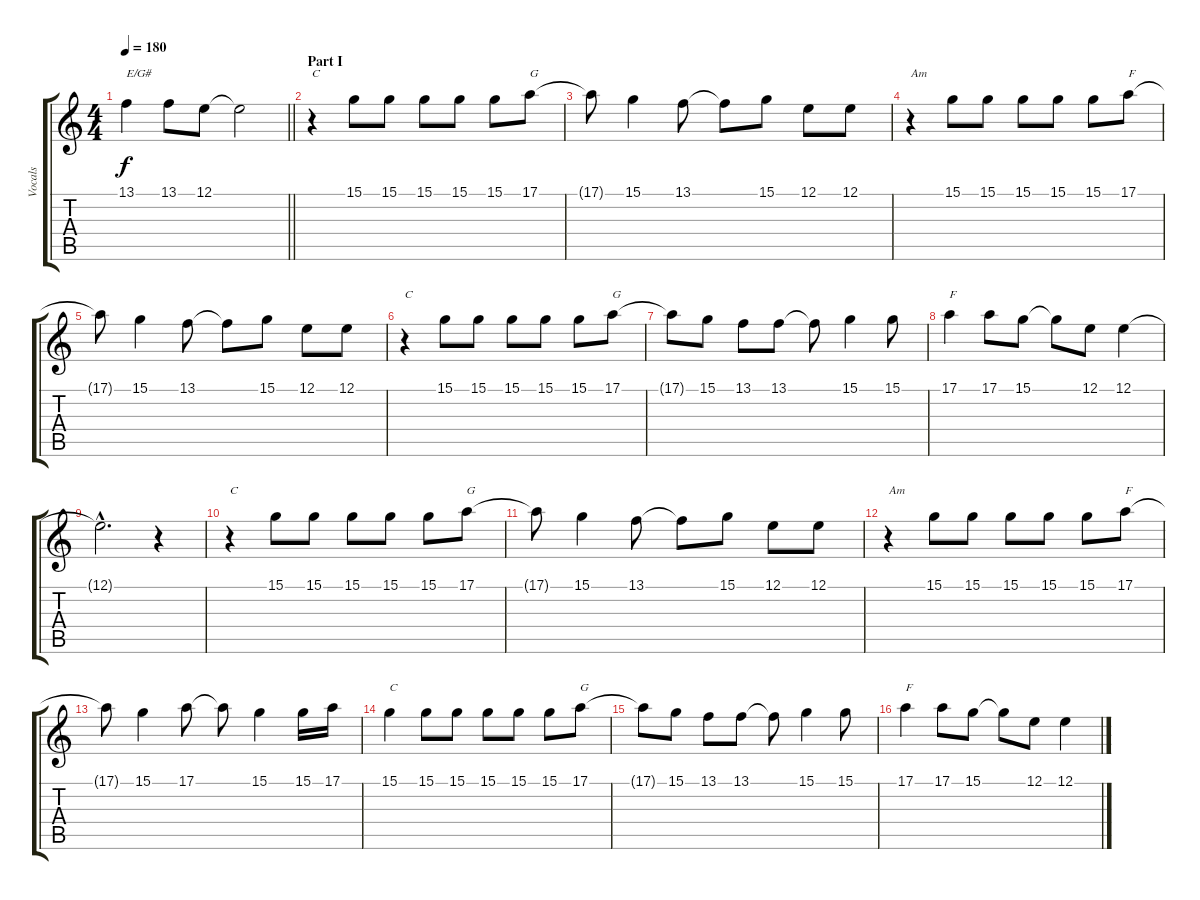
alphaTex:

\track ("Vocals" "Vocals") {instrument trumpet}
\staff {score tabs}
\tuning (E4 B3 G3 D3 A2 E2) {hide}
\ts (4 4)
\tempo 180
\clef g2
\barLineRight lightlight
\ks c
13.1.4{txt "E/G#" dy f} 13.1.8 12.1.8 12.1{t}.2 |
\section ("" "Part I")
r.4{txt "C"} 15.1.8 15.1.8 15.1.8 15.1.8 15.1.8 17.1.8{txt "G"} |
17.1{t}.8 15.1.4 13.1.8 13.1{t}.8 15.1.8 12.1.8 12.1.8 |
r.4{txt "Am"} 15.1.8 15.1.8 15.1.8 15.1.8 15.1.8 17.1.8{txt "F"} |
17.1{t}.8 15.1.4 13.1.8 13.1{t}.8 15.1.8 12.1.8 12.1.8 |
r.4{txt "C"} 15.1.8 15.1.8 15.1.8 15.1.8 15.1.8 17.1.8{txt "G"} |
17.1{t}.8 15.1.8 13.1.8 13.1.8 13.1{t}.8 15.1.4 15.1.8 |
17.1.4{txt "F"} 17.1.8 15.1.8 15.1{t}.8 12.1.8 12.1.4 |
12.1{hac t}.2{d} r.4 |
r.4{txt "C"} 15.1.8 15.1.8 15.1.8 15.1.8 15.1.8 17.1.8{txt "G"} |
17.1{t}.8 15.1.4 13.1.8 13.1{t}.8 15.1.8 12.1.8 12.1.8 |
r.4{txt "Am"} 15.1.8 15.1.8 15.1.8 15.1.8 15.1.8 17.1.8{txt "F"} |
17.1{t}.8 15.1.4 17.1.8 17.1{t}.8 15.1.4 15.1.16 17.1.16 |
15.1.4{txt "C"} 15.1.8 15.1.8 15.1.8 15.1.8 15.1.8 17.1.8{txt "G"} |
17.1{t}.8 15.1.8 13.1.8 13.1.8 13.1{t}.8 15.1.4 15.1.8 |
17.1.4{txt "F"} 17.1.8 15.1.8 15.1{t}.8 12.1.8 12.1.4
